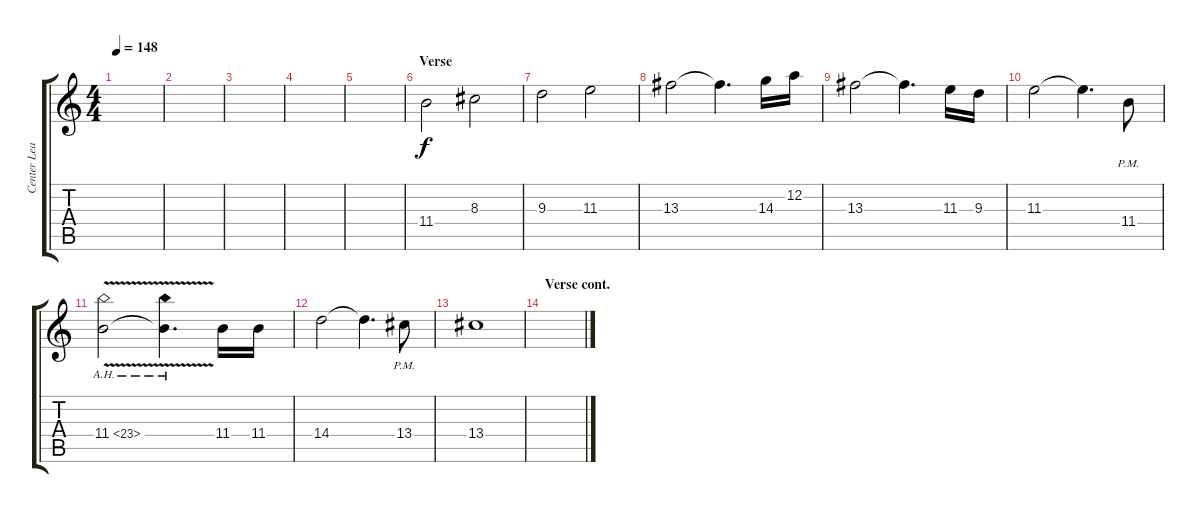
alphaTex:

\track ("Center Lead 1" "Center Lea") {instrument distortionguitar}
\staff {score tabs}
\tuning (D4 A3 F3 C3 G2 C2) {hide}
\ts (4 4)
\tempo 148
\clef g2
\ks c
|
|
|
|
|
\section ("" "Verse")
11.4.2 8.3.2 |
9.3.2 11.3.2 |
13.3.2 13.3{t}.4{d} 14.3.16 12.2.16 |
13.3.2 13.3{t}.4{d} 11.3.16 9.3.16 |
11.3.2 11.3{t}.4{d} 11.4{pm}.8 |
11.4{ah 12 v}.2 11.4{ah 12 t}.4{d} 11.4.16 11.4.16 |
14.4.2 14.4{t}.4{d} 13.4{pm}.8 |
13.4.1 |
\section ("" "Verse cont.")
